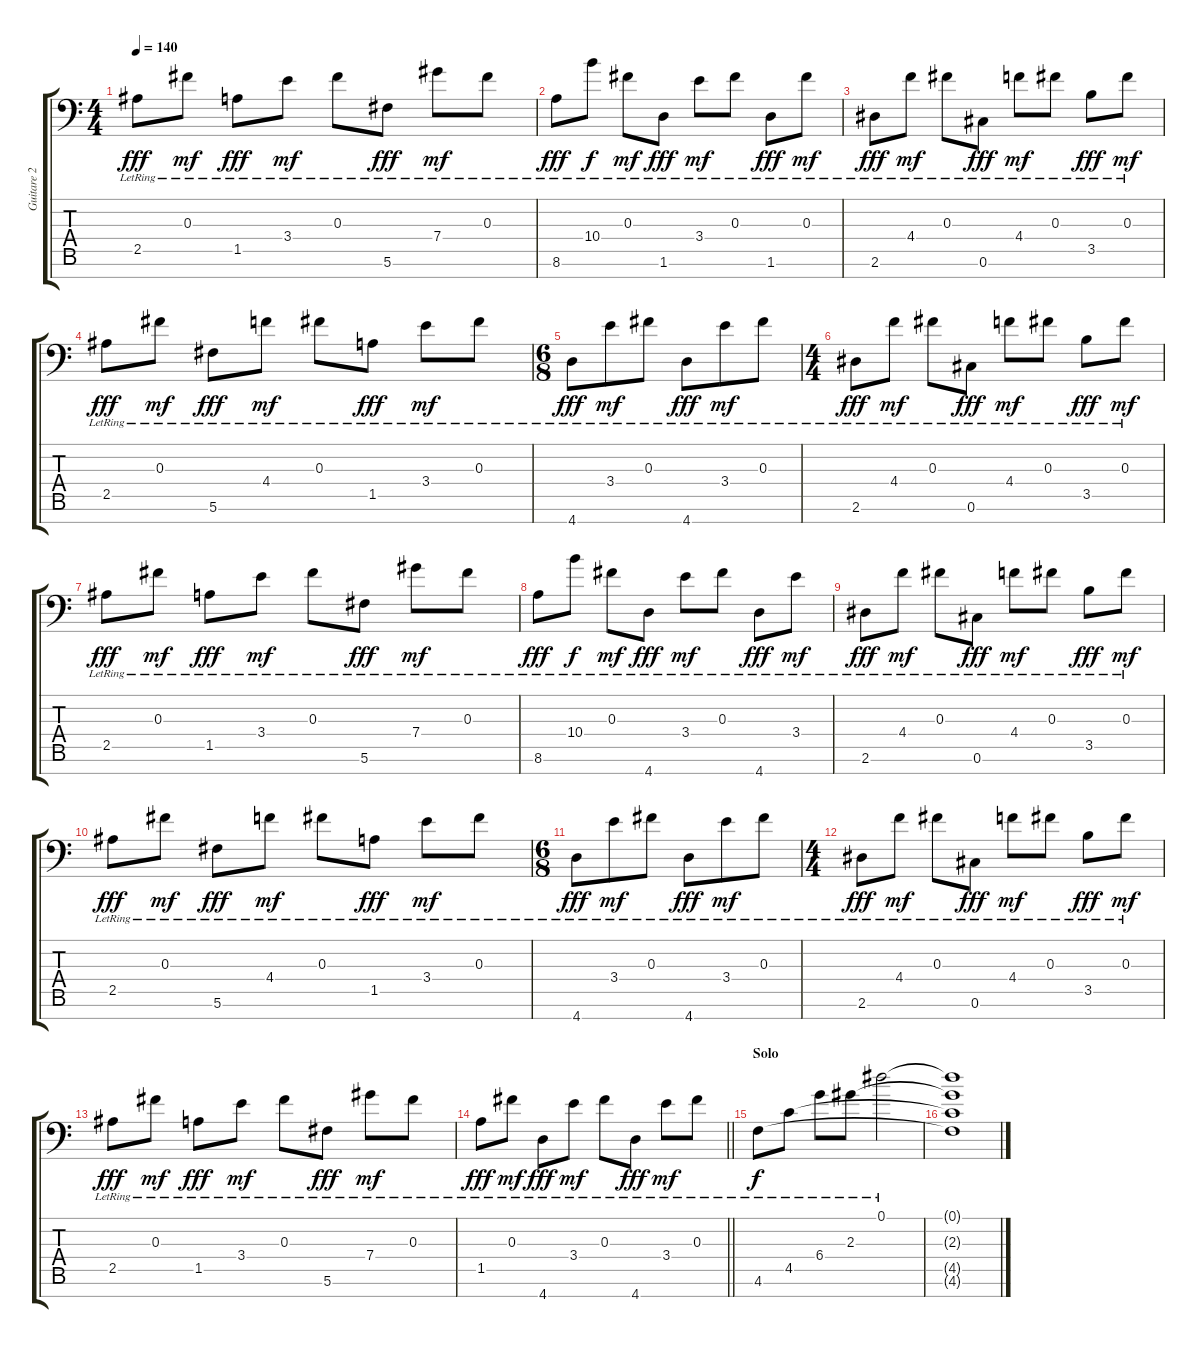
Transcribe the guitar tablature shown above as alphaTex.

\track ("Guitare 2 (Misha)" "Guitare 2 ") {instrument distortionguitar}
\staff {score tabs}
\tuning (Eb4 Bb3 Gb3 Db3 Ab2 Db2 Bb1) {hide}
\ts (4 4)
\tempo 140
\clef f4
\ks c
2.5{lr}.8{dy fff} 0.3{lr}.8{dy mf} 1.5{lr}.8{dy fff} 3.4{lr}.8{dy mf} 0.3{lr}.8 5.6{lr}.8{dy fff} 7.4{lr}.8{dy mf} 0.3{lr}.8 |
8.6{lr}.8{dy fff} 10.4{lr}.8{dy f} 0.3{lr}.8{dy mf} 1.6{lr}.8{dy fff} 3.4{lr}.8{dy mf} 0.3{lr}.8 1.6{lr}.8{dy fff} 0.3{lr}.8{dy mf} |
2.6{lr}.8{dy fff} 4.4{lr}.8{dy mf} 0.3{lr}.8 0.6{lr}.8{dy fff} 4.4{lr}.8{dy mf} 0.3{lr}.8 3.5{lr}.8{dy fff} 0.3{lr}.8{dy mf} |
2.5{lr}.8{dy fff} 0.3{lr}.8{dy mf} 5.6{lr}.8{dy fff} 4.4{lr}.8{dy mf} 0.3{lr}.8 1.5{lr}.8{dy fff} 3.4{lr}.8{dy mf} 0.3{lr}.8 |
\ts (6 8)
4.7{lr}.8{dy fff} 3.4{lr}.8{dy mf} 0.3{lr}.8 4.7{lr}.8{dy fff} 3.4{lr}.8{dy mf} 0.3{lr}.8 |
\ts (4 4)
2.6{lr}.8{dy fff} 4.4{lr}.8{dy mf} 0.3{lr}.8 0.6{lr}.8{dy fff} 4.4{lr}.8{dy mf} 0.3{lr}.8 3.5{lr}.8{dy fff} 0.3{lr}.8{dy mf} |
2.5{lr}.8{dy fff} 0.3{lr}.8{dy mf} 1.5{lr}.8{dy fff} 3.4{lr}.8{dy mf} 0.3{lr}.8 5.6{lr}.8{dy fff} 7.4{lr}.8{dy mf} 0.3{lr}.8 |
8.6{lr}.8{dy fff} 10.4{lr}.8{dy f} 0.3{lr}.8{dy mf} 4.7{lr}.8{dy fff} 3.4{lr}.8{dy mf} 0.3{lr}.8 4.7{lr}.8{dy fff} 3.4{lr}.8{dy mf} |
2.6{lr}.8{dy fff} 4.4{lr}.8{dy mf} 0.3{lr}.8 0.6{lr}.8{dy fff} 4.4{lr}.8{dy mf} 0.3{lr}.8 3.5{lr}.8{dy fff} 0.3{lr}.8{dy mf} |
2.5{lr}.8{dy fff} 0.3{lr}.8{dy mf} 5.6{lr}.8{dy fff} 4.4{lr}.8{dy mf} 0.3{lr}.8 1.5{lr}.8{dy fff} 3.4{lr}.8{dy mf} 0.3{lr}.8 |
\ts (6 8)
4.7{lr}.8{dy fff} 3.4{lr}.8{dy mf} 0.3{lr}.8 4.7{lr}.8{dy fff} 3.4{lr}.8{dy mf} 0.3{lr}.8 |
\ts (4 4)
2.6{lr}.8{dy fff} 4.4{lr}.8{dy mf} 0.3{lr}.8 0.6{lr}.8{dy fff} 4.4{lr}.8{dy mf} 0.3{lr}.8 3.5{lr}.8{dy fff} 0.3{lr}.8{dy mf} |
2.5{lr}.8{dy fff} 0.3{lr}.8{dy mf} 1.5{lr}.8{dy fff} 3.4{lr}.8{dy mf} 0.3{lr}.8 5.6{lr}.8{dy fff} 7.4{lr}.8{dy mf} 0.3{lr}.8 |
\barLineRight lightlight
1.5{lr}.8{dy fff} 0.3{lr}.8{dy mf} 4.7{lr}.8{dy fff} 3.4{lr}.8{dy mf} 0.3{lr}.8 4.7{lr}.8{dy fff} 3.4{lr}.8{dy mf} 0.3{lr}.8 |
\section ("" "Solo")
4.6{lr}.8{dy f volume 16 instrument electricguitarclean} 4.5{lr}.8 6.4{lr}.8 2.3{lr}.8 0.1{lr}.2 |
(0.1{t} 2.3{t} 4.5{t} 4.6{t}).1
